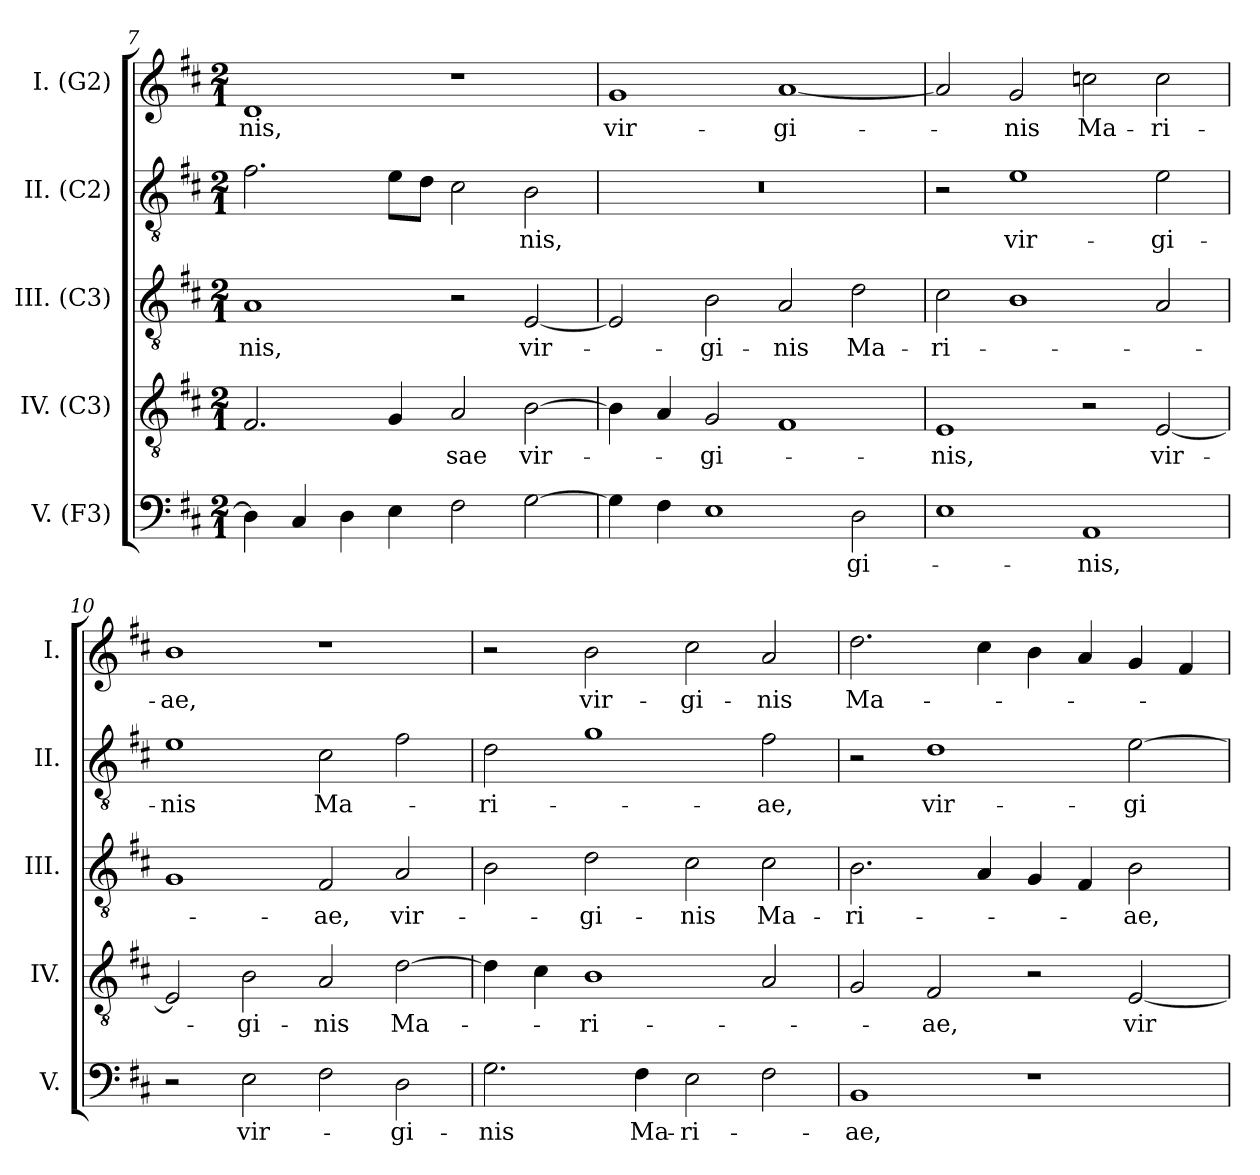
**kern	**text	**kern	**text	**kern	**text	**kern	**text	**kern	**text
*part5	*part5	*part4	*part4	*part3	*part3	*part2	*part2	*part1	*part1
*staff5	*staff5	*staff4	*staff4	*staff3	*staff3	*staff2	*staff2	*staff1	*staff1
*I"V. (F3)	*	*I"IV. (C3)	*	*I"III. (C3)	*	*I"II. (C2)	*	*I"I. (G2)	*
*I'V.	*	*I'IV.	*	*I'III.	*	*I'II.	*	*I'I.	*
*clefF4	*	*clefGv2	*	*clefGv2	*	*clefGv2	*	*clefG2	*
*	*	*ITrd7c12	*	*ITrd7c12	*	*	*	*	*
*k[f#c#]	*	*k[f#c#]	*	*k[f#c#]	*	*k[f#c#]	*	*k[f#c#]	*
*D:	*	*D:	*	*D:	*	*D:	*	*D:	*
*M2/1	*	*M2/1	*	*M2/1	*	*M2/1	*	*M2/1	*
=7	=7	=7	=7	=7	=7	=7	=7	=7	=7
!	!	!	!	!	!LO:LY:b:color=#000000	!	!	!	!
!	!	!	!	!	!	!	!	!	!LO:LY:b:color=#000000
4Di\]	.	2.FF#i/	.	1AAi	-nis,	2.f#i\	.	1di	-nis,
4C#i/	.	.	.	.	.	.	.	.	.
4Di\	.	.	.	.	.	.	.	.	.
4Ei\	.	4GGi/	.	.	.	8ei\L	.	.	.
.	.	.	.	.	.	8di\J	.	.	.
!	!	!	!LO:LY:b:color=#000000	!	!	!	!	!	!
2F#i\	.	2AAi/	-sae	2r	.	2c#i\	.	1r	.
!	!	!	!LO:LY:b:color=#000000	!	!	!	!	!	!
!	!	!	!	!	!LO:LY:b:color=#000000	!	!	!	!
!	!	!	!	!	!	!	!LO:LY:b:color=#000000	!	!
[2Gi\	.	[2BBi\	vir-	[2EEi/	vir-	2Bi\	-nis,	.	.
=8	=8	=8	=8	=8	=8	=8	=8	=8	=8
!	!	!	!	!	!	!LO:N:vis=1	!	!	!
!	!	!	!	!	!	!	!	!	!LO:LY:b:color=#000000
4Gi\]	.	4BBi\]	.	2EEi/]	.	0r	.	1gi	vir-
4F#i\	.	4AAi/	.	.	.	.	.	.	.
!	!	!	!LO:LY:b:color=#000000	!	!	!	!	!	!
!	!	!	!	!	!LO:LY:b:color=#000000	!	!	!	!
1Ei	.	2GGi/	-gi-	2BBi\	-gi-	.	.	.	.
!	!	!	!	!	!LO:LY:b:color=#000000	!	!	!	!
!	!	!	!	!	!	!	!	!	!LO:LY:b:color=#000000
.	.	1FF#i	.	2AAi/	-nis	.	.	[1ai	-gi-
!	!LO:LY:b:color=#000000	!	!	!	!	!	!	!	!
!	!	!	!	!	!LO:LY:b:color=#000000	!	!	!	!
2Di\	-gi-	.	.	2Di\	Ma-	.	.	.	.
!!LO:LB:g=z
=9	=9	=9	=9	=9	=9	=9	=9	=9	=9
!	!	!	!LO:LY:b:color=#000000	!	!	!	!	!	!
!	!	!	!	!	!LO:LY:b:color=#000000	!	!	!	!
1Ei	.	1EEi	-nis,	2C#i\	-ri-	2r	.	2ai/]	.
!	!	!	!	!	!	!	!LO:LY:b:color=#000000	!	!
!	!	!	!	!	!	!	!	!	!LO:LY:b:color=#000000
.	.	.	.	1BBi	.	1ei	vir-	2gi/	-nis
!	!LO:LY:b:color=#000000	!	!	!	!	!	!	!	!
!	!	!	!	!	!	!	!	!	!LO:LY:b:color=#000000
1AAi	-nis,	2r	.	.	.	.	.	2cci\	Ma-
!	!	!	!LO:LY:b:color=#000000	!	!	!	!	!	!
!	!	!	!	!	!	!	!LO:LY:b:color=#000000	!	!
!	!	!	!	!	!	!	!	!	!LO:LY:b:color=#000000
.	.	[2EEi/	vir-	2AAi/	.	2ei\	-gi-	2cci\	-ri-
=10	=10	=10	=10	=10	=10	=10	=10	=10	=10
!	!	!	!	!	!	!	!LO:LY:b:color=#000000	!	!
!	!	!	!	!	!	!	!	!	!LO:LY:b:color=#000000
2r	.	2EEi/]	.	1GGi	.	1ei	-nis	1bi	-ae,
!	!LO:LY:b:color=#000000	!	!	!	!	!	!	!	!
!	!	!	!LO:LY:b:color=#000000	!	!	!	!	!	!
2Ei\	vir-	2BBi\	-gi-	.	.	.	.	.	.
!	!	!	!LO:LY:b:color=#000000	!	!	!	!	!	!
!	!	!	!	!	!LO:LY:b:color=#000000	!	!	!	!
!	!	!	!	!	!	!	!LO:LY:b:color=#000000	!	!
2F#i\	.	2AAi/	-nis	2FF#i/	-ae,	2c#i\	Ma-	1r	.
!	!LO:LY:b:color=#000000	!	!	!	!	!	!	!	!
!	!	!	!LO:LY:b:color=#000000	!	!	!	!	!	!
!	!	!	!	!	!LO:LY:b:color=#000000	!	!	!	!
2Di\	-gi-	[2Di\	Ma-	2AAi/	vir-	2f#i\	.	.	.
=11	=11	=11	=11	=11	=11	=11	=11	=11	=11
!	!LO:LY:b:color=#000000	!	!	!	!	!	!	!	!
!	!	!	!	!	!	!	!LO:LY:b:color=#000000	!	!
2.Gi\	-nis	4Di\]	.	2BBi\	.	2di\	-ri-	2r	.
.	.	4C#i\	.	.	.	.	.	.	.
!	!	!	!LO:LY:b:color=#000000	!	!	!	!	!	!
!	!	!	!	!	!LO:LY:b:color=#000000	!	!	!	!
!	!	!	!	!	!	!	!	!	!LO:LY:b:color=#000000
.	.	1BBi	-ri-	2Di\	-gi-	1gi	.	2bi\	vir-
!	!LO:LY:b:color=#000000	!	!	!	!	!	!	!	!
4F#i\	Ma-	.	.	.	.	.	.	.	.
!	!LO:LY:b:color=#000000	!	!	!	!	!	!	!	!
!	!	!	!	!	!LO:LY:b:color=#000000	!	!	!	!
!	!	!	!	!	!	!	!	!	!LO:LY:b:color=#000000
2Ei\	-ri-	.	.	2C#i\	-nis	.	.	2cc#i\	-gi-
!	!	!	!	!	!LO:LY:b:color=#000000	!	!	!	!
!	!	!	!	!	!	!	!LO:LY:b:color=#000000	!	!
!	!	!	!	!	!	!	!	!	!LO:LY:b:color=#000000
2F#i\	.	2AAi/	.	2C#i\	Ma-	2f#i\	-ae,	2ai/	-nis
=12	=12	=12	=12	=12	=12	=12	=12	=12	=12
!	!LO:LY:b:color=#000000	!	!	!	!	!	!	!	!
!	!	!	!	!	!LO:LY:b:color=#000000	!	!	!	!
!	!	!	!	!	!	!	!	!	!LO:LY:b:color=#000000
1BBi	-ae,	2GGi/	.	2.BBi\	-ri-	2r	.	2.ddi\	Ma-
!	!	!	!LO:LY:b:color=#000000	!	!	!	!	!	!
!	!	!	!	!	!	!	!LO:LY:b:color=#000000	!	!
.	.	2FF#i/	-ae,	.	.	1di	vir-	.	.
.	.	.	.	4AAi/	.	.	.	4cc#i\	.
1r	.	2r	.	4GGi/	.	.	.	4bi\	.
.	.	.	.	4FF#i/	.	.	.	4ai/	.
!	!	!	!LO:LY:b:color=#000000	!	!	!	!	!	!
!	!	!	!	!	!LO:LY:b:color=#000000	!	!	!	!
!	!	!	!	!	!	!	!LO:LY:b:color=#000000	!	!
.	.	[2EEi/	vir-	2BBi\	-ae,	[2ei\	-gi-	4gi/	.
.	.	.	.	.	.	.	.	4f#i/	.
=	=	=	=	=	=	=	=	=	=
*-	*-	*-	*-	*-	*-	*-	*-	*-	*-
